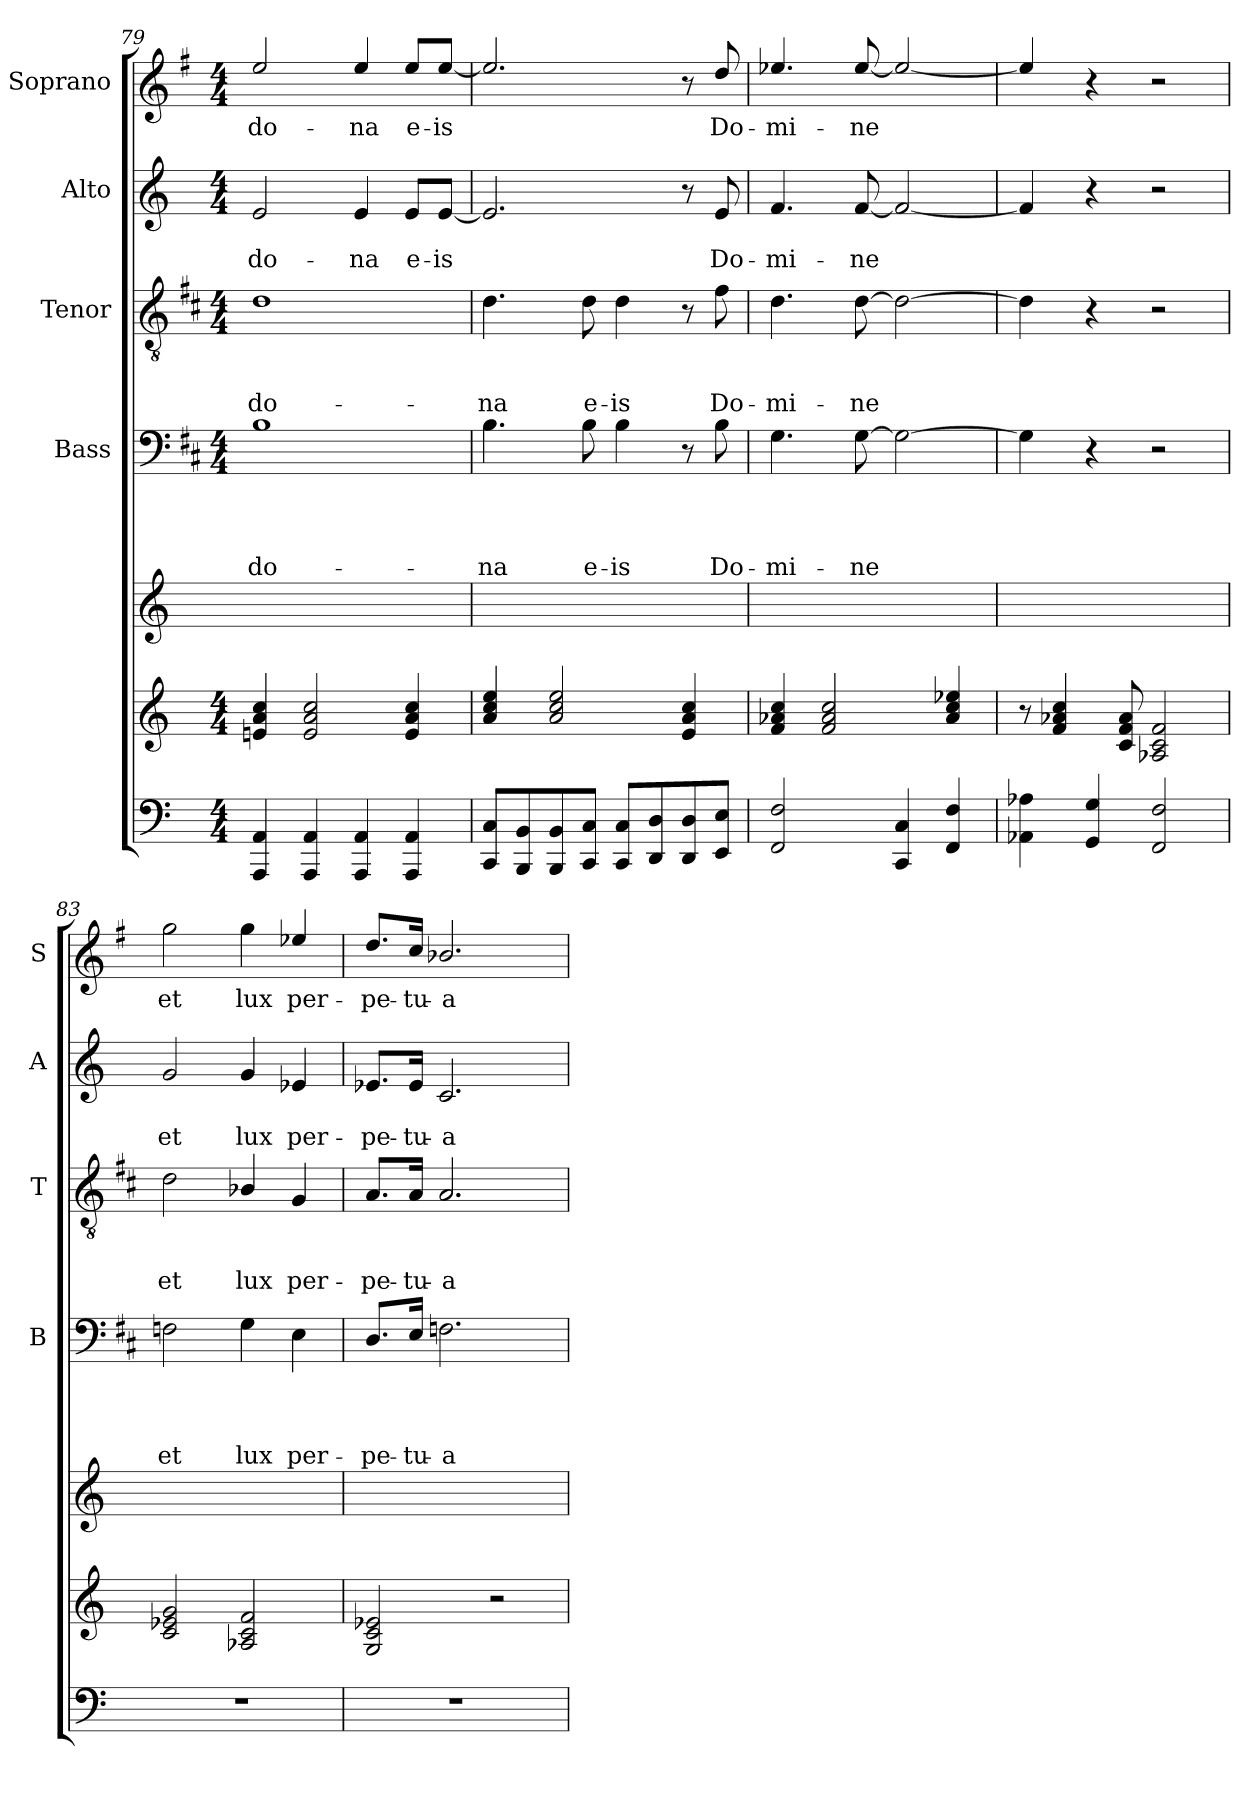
**kern	**kern	**kern	**kern	**text	**text	**text	**text	**kern	**text	**text	**text	**kern	**text	**text	**kern	**text
*part6	*part6	*part5	*part4	*part4	*part4	*part4	*part4	*part3	*part3	*part3	*part3	*part2	*part2	*part2	*part1	*part1
*staff7	*staff6	*staff5	*staff4	*staff4	*staff4	*staff4	*staff4	*staff3	*staff3	*staff3	*staff3	*staff2	*staff2	*staff2	*staff1	*staff1
*	*	*	*I"Bass	*	*	*	*	*I"Tenor	*	*	*	*I"Alto	*	*	*I"Soprano	*
*	*	*	*I'B	*	*	*	*	*I'T	*	*	*	*I'A	*	*	*I'S	*
*clefF4	*clefG2	*clefG2	*clefF4	*	*	*	*	*clefGv2	*	*	*	*clefG2	*	*	*clefG2	*
*	*	*	*ITrd1c2	*	*	*	*	*ITrd1c2	*	*	*	*	*	*	*ITrd4c7	*
*k[]	*k[]	*k[]	*k[]	*	*	*	*	*k[]	*	*	*	*k[]	*	*	*k[]	*
*a:	*a:	*a:	*a:	*	*	*	*	*a:	*	*	*	*a:	*	*	*a:	*
*M4/4	*M4/4	*	*M4/4	*	*	*	*	*M4/4	*	*	*	*M4/4	*	*	*M4/4	*
=79	=79	=79	=79	=79	=79	=79	=79	=79	=79	=79	=79	=79	=79	=79	=79	=79
!	!	!	!	!	!	!	!LO:LY:b	!	!	!	!LO:LY:b	!	!	!LO:LY:b	!	!LO:LY:b
4AAA/ 4AA/	4eni/ 4a/ 4cc/	1ryy	1A	.	.	.	do-	1c	.	.	do-	2e/	.	do-	2a/	do-
4AAA/ 4AA/	2e/ 2a/ 2cc/	.	.	.	.	.	.	.	.	.	.	.	.	.	.	.
!	!	!	!	!	!	!	!	!	!	!	!	!	!	!LO:LY:b	!	!LO:LY:b
4AAA/ 4AA/	.	.	.	.	.	.	.	.	.	.	.	4e/	.	-na	4a/	-na
!	!	!	!	!	!	!	!	!	!	!	!	!	!	!LO:LY:b	!	!LO:LY:b
4AAA/ 4AA/	4e/ 4a/ 4cc/	.	.	.	.	.	.	.	.	.	.	8e/L	.	e-	8a/L	e-
!	!	!	!	!	!	!	!	!	!	!	!	!	!	!LO:LY:b	!	!LO:LY:b
.	.	.	.	.	.	.	.	.	.	.	.	[8e/J	.	-is	[8a/J	-is
!!LO:LB:g=z
=80	=80	=80	=80	=80	=80	=80	=80	=80	=80	=80	=80	=80	=80	=80	=80	=80
!	!	!	!	!	!	!	!LO:LY:b	!	!	!	!LO:LY:b	!	!	!	!	!
8CC/ 8C/L	4a/ 4cc/ 4ee/	1ryy	4.A\	.	.	.	-na	4.c\	.	.	-na	2.e/]	.	.	2.a/]	.
8BBB/ 8BB/	.	.	.	.	.	.	.	.	.	.	.	.	.	.	.	.
8BBB/ 8BB/	2a/ 2cc/ 2ee/	.	.	.	.	.	.	.	.	.	.	.	.	.	.	.
!	!	!	!	!	!	!	!LO:LY:b	!	!	!	!LO:LY:b	!	!	!	!	!
8CC/ 8C/J	.	.	8A\	.	.	.	e-	8c\	.	.	e-	.	.	.	.	.
!	!	!	!	!	!	!	!LO:LY:b	!	!	!	!LO:LY:b	!	!	!	!	!
8CC/ 8C/L	.	.	4A\	.	.	.	-is	4c\	.	.	-is	.	.	.	.	.
8DD/ 8D/	.	.	.	.	.	.	.	.	.	.	.	.	.	.	.	.
8DD/ 8D/	4e/ 4a/ 4cc/	.	8r	.	.	.	.	8r	.	.	.	8r	.	.	8r	.
!	!	!	!	!	!	!	!LO:LY:b	!	!	!	!LO:LY:b	!	!	!LO:LY:b	!	!LO:LY:b
8EE/ 8E/J	.	.	8A\	.	.	.	Do-	8e\	.	.	Do-	8e/	.	Do-	8g/	Do-
!!LO:PB:g=z
=81	=81	=81	=81	=81	=81	=81	=81	=81	=81	=81	=81	=81	=81	=81	=81	=81
!	!	!	!	!	!	!	!LO:LY:b	!	!	!	!LO:LY:b	!	!	!LO:LY:b	!	!LO:LY:b
2FF/ 2F/	4f/ 4a-X/ 4cc/	1ryy	4.F\	.	.	.	-mi-	4.c\	.	.	-mi-	4.f/	.	-mi-	4.a-X/	-mi-
.	2f/ 2a-/ 2cc/	.	.	.	.	.	.	.	.	.	.	.	.	.	.	.
!	!	!	!	!	!	!	!LO:LY:b	!	!	!	!LO:LY:b	!	!	!LO:LY:b	!	!LO:LY:b
.	.	.	[8F\	.	.	.	-ne	[8c\	.	.	-ne	[8f/	.	-ne	[8a-/	-ne
4CC/ 4C/	.	.	2F\_	.	.	.	.	2c\_	.	.	.	2f/_	.	.	2a-/_	.
4FF/ 4F/	4a-/ 4cc/ 4ee-X/	.	.	.	.	.	.	.	.	.	.	.	.	.	.	.
=82	=82	=82	=82	=82	=82	=82	=82	=82	=82	=82	=82	=82	=82	=82	=82	=82
4AA-X\ 4A-X\	8r	1ryy	4F\]	.	.	.	.	4c\]	.	.	.	4f/]	.	.	4a-/]	.
.	4f/ 4a-X/ 4cc/	.	.	.	.	.	.	.	.	.	.	.	.	.	.	.
4GG/ 4G/	.	.	4r	.	.	.	.	4r	.	.	.	4r	.	.	4r	.
.	8c/ 8f/ 8a-/	.	.	.	.	.	.	.	.	.	.	.	.	.	.	.
2FF/ 2F/	2A-X/ 2c/ 2f/	.	2r	.	.	.	.	2r	.	.	.	2r	.	.	2r	.
=83	=83	=83	=83	=83	=83	=83	=83	=83	=83	=83	=83	=83	=83	=83	=83	=83
!	!	!	!	!	!	!	!LO:LY:b	!	!	!	!LO:LY:b	!	!	!LO:LY:b	!	!LO:LY:b
1r	2c/ 2e-X/ 2g/	1ryy	2E-X\	.	.	.	et	2c\	.	.	et	2g/	.	et	2cc\	et
!	!	!	!	!	!	!	!LO:LY:b	!	!	!	!LO:LY:b	!	!	!LO:LY:b	!	!LO:LY:b
.	2A-X/ 2c/ 2f/	.	4F\	.	.	.	lux	4A-X/	.	.	lux	4g/	.	lux	4cc\	lux
!	!	!	!	!	!	!	!LO:LY:b	!	!	!	!LO:LY:b	!	!	!LO:LY:b	!	!LO:LY:b
.	.	.	4D\	.	.	.	per-	4F/	.	.	per-	4e-X/	.	per-	4a-X/	per-
=84	=84	=84	=84	=84	=84	=84	=84	=84	=84	=84	=84	=84	=84	=84	=84	=84
!	!	!	!	!	!	!	!LO:LY:b	!	!	!	!LO:LY:b	!	!	!LO:LY:b	!	!LO:LY:b
1r	2G/ 2c/ 2e-X/	1ryy	8.C/L	.	.	.	-pe-	8.G/L	.	.	-pe-	8.e-X/L	.	-pe-	8.g/L	-pe-
!	!	!	!	!	!	!	!LO:LY:b	!	!	!	!LO:LY:b	!	!	!LO:LY:b	!	!LO:LY:b
.	.	.	16D/Jk	.	.	.	-tu-	16G/Jk	.	.	-tu-	16e-/Jk	.	-tu-	16f/Jk	-tu-
!	!	!	!	!	!	!	!LO:LY:b	!	!	!	!LO:LY:b	!	!	!LO:LY:b	!	!LO:LY:b
.	.	.	2.E-X\	.	.	.	-a	2.G/	.	.	-a	2.c/	.	-a	2.e-X/	-a
.	2r	.	.	.	.	.	.	.	.	.	.	.	.	.	.	.
=	=	=	=	=	=	=	=	=	=	=	=	=	=	=	=	=
*-	*-	*-	*-	*-	*-	*-	*-	*-	*-	*-	*-	*-	*-	*-	*-	*-
